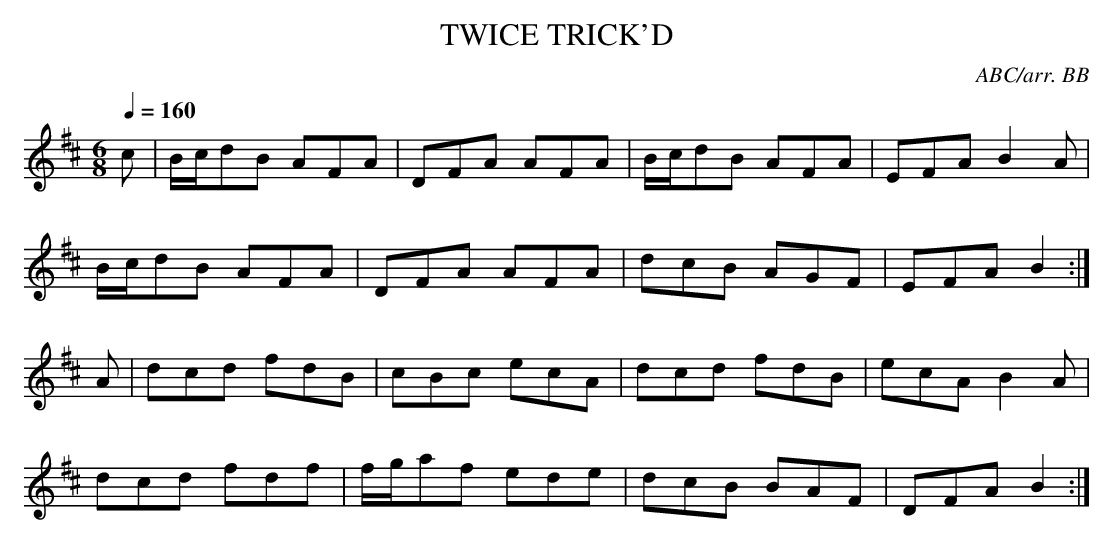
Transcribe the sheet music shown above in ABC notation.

X:1
T:TWICE TRICK'D
C:ABC/arr. BB
Q:1/4=160
L:1/8
M:6/8
K:D
c|B/c/dB AFA|DFA AFA|B/c/dB AFA|EFA B2A|
B/c/dB AFA|DFA AFA|dcB AGF|EFA B2 :|
A|dcd fdB|cBc ecA|dcd fdB|ecA B2A|
dcd fdf|f/g/af ede|dcB BAF|DFA B2 :|
